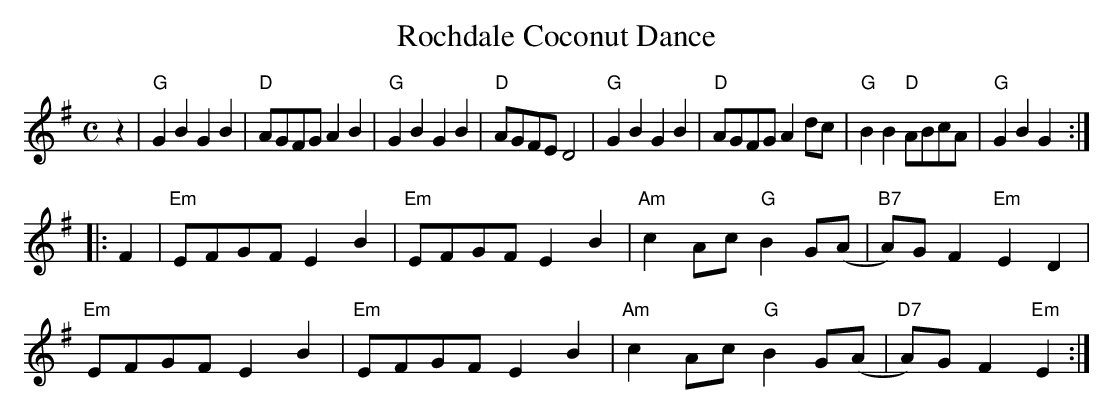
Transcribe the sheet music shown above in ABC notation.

X:1
T: Rochdale Coconut Dance
M: C
K: G
L: 1/4
z | "G" GBGB | "D" A/G/F/G/ AB| "G" GBGB | "D" A/G/F/E/ D2 |\
"G" GBGB | "D" A/G/F/G/ A d/c/ | "G" BB "D" A/B/c/A/ | "G" GBG :|
|: F | "Em" E/F/G/F/ EB | "Em" E/F/G/F/ EB | "Am" c A/c/ "G" B G/(A/| "B7" A/)G/ F "Em" E D |
"Em" E/F/G/F/ EB | "Em" E/F/G/F/ EB | "Am" c A/c/ "G" B G/(A/| "D7"A/)G/ F "Em" E :|
